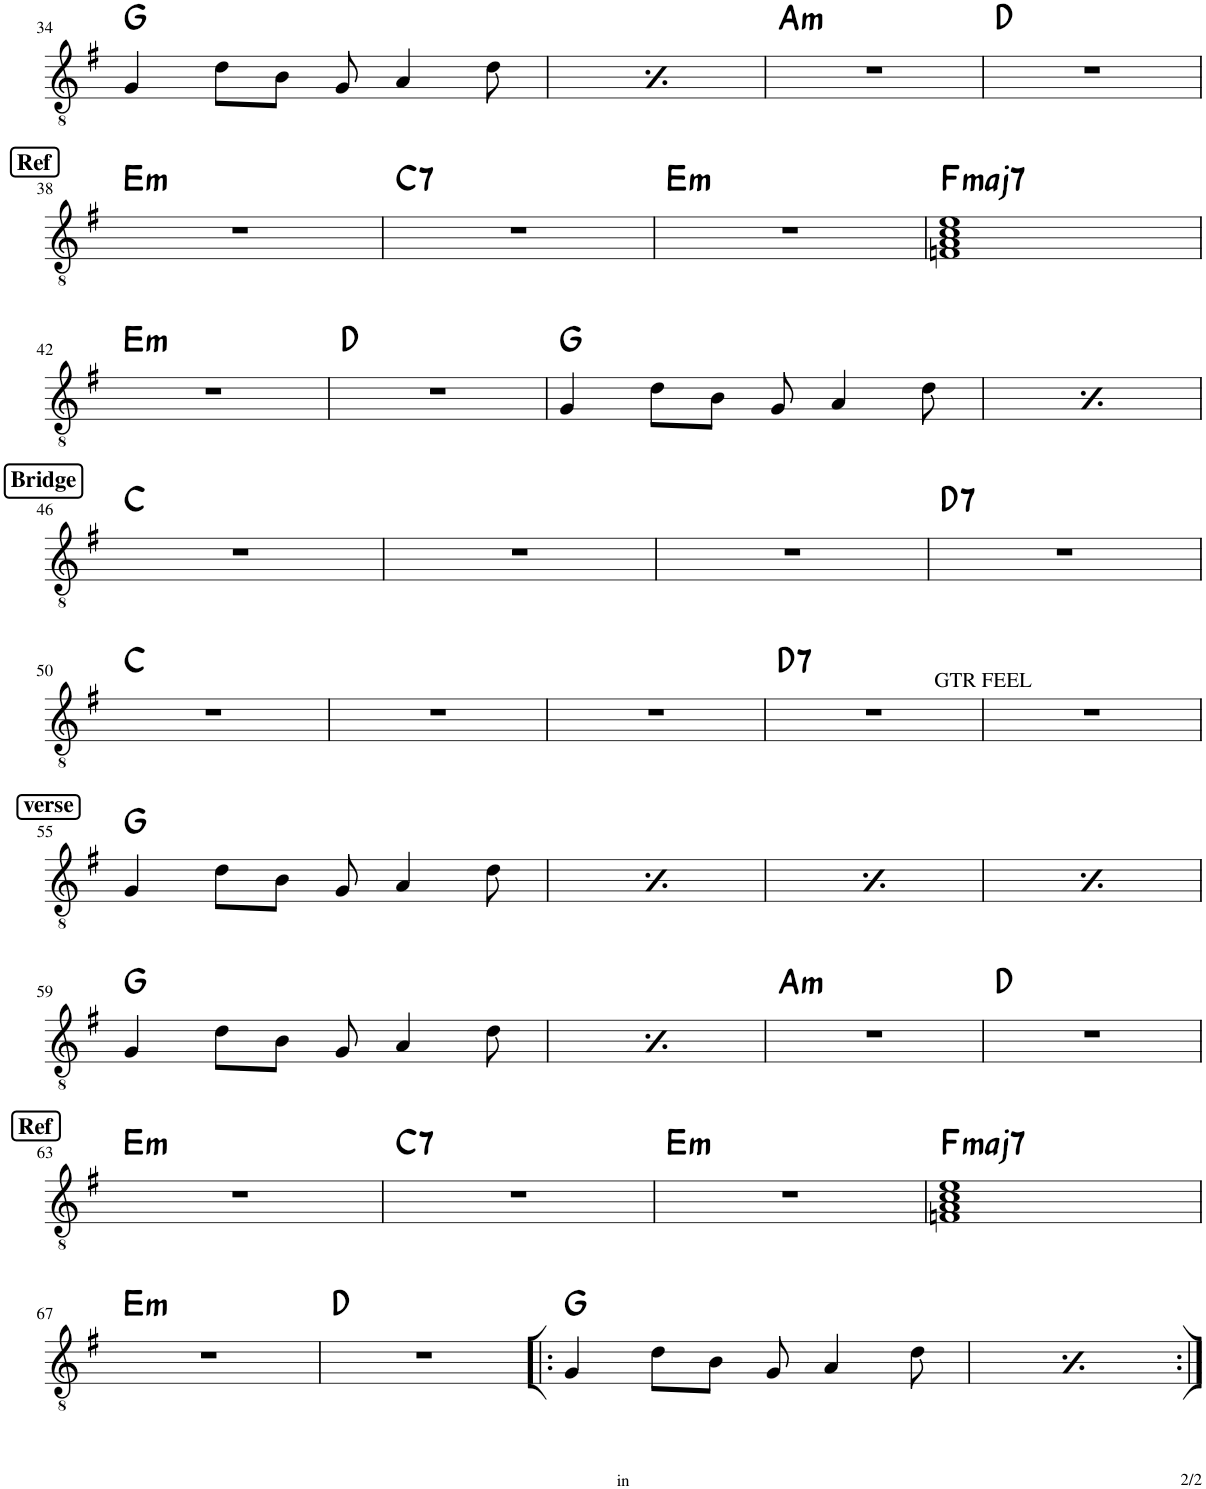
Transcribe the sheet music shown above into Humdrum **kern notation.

**kern	**harte
*part1	*part1
*staff1	*
*I"Classical Guitar	*
*I'Guit.	*
!!LO:PB:g=z
*clefGv2	*
*k[f#]	*
*M4/4	*
=34	=34
4G/	G:maj
8d\L	.
8B\J	.
8G/	.
4A/	.
8d\	.
=35	=35
4G/	G:maj
8d\L	.
8B\J	.
8G/	.
4A/	.
8d\	.
=36	=36
!	!LO:H:kt=m
1r	A:min
=37	=37
1r	D:maj
!!LO:LB:g=z
!!LO:REH:place=s1:a:B:cj:fs=11:t=Ref
=38	=38
!	!LO:H:kt=m
1r	E:min
=39	=39
!	!LO:H:kt=7
1r	C:7
=40	=40
!	!LO:H:kt=m
1r	E:min
=41	=41
!	!LO:H:kt=maj7
1Fn 1A 1c 1e	F:maj7
!!LO:LB:g=z
=42	=42
!	!LO:H:kt=m
1r	E:min
=43	=43
1r	D:maj
=44	=44
4G/	G:maj
8d\L	.
8B\J	.
8G/	.
4A/	.
8d\	.
=45	=45
4G/	G:maj
8d\L	.
8B\J	.
8G/	.
4A/	.
8d\	.
!!LO:LB:g=z
!!LO:REH:place=s1:a:B:cj:fs=11:t=Bridge
=46	=46
1r	C:maj
=47	=47
1r	.
=48	=48
1r	.
=49	=49
!	!LO:H:kt=7
1r	D:7
!!LO:LB:g=z
=50	=50
1r	C:maj
=51	=51
1r	.
=52	=52
1r	.
=53	=53
!	!LO:H:kt=7
1r	D:7
=54	=54
!LO:TX:a:t=GTR FEEL	!
1r	.
!!LO:LB:g=z
!!LO:REH:place=s1:a:B:cj:fs=11:t=verse
=55	=55
4G/	G:maj
8d\L	.
8B\J	.
8G/	.
4A/	.
8d\	.
!!LO:REH:place=s1:a:B:cj:fs=11:t=verse
=56	=56
4G/	G:maj
8d\L	.
8B\J	.
8G/	.
4A/	.
8d\	.
!!LO:REH:place=s1:a:B:cj:fs=11:t=verse
=57	=57
4G/	G:maj
8d\L	.
8B\J	.
8G/	.
4A/	.
8d\	.
!!LO:REH:place=s1:a:B:cj:fs=11:t=verse
=58	=58
4G/	G:maj
8d\L	.
8B\J	.
8G/	.
4A/	.
8d\	.
!!LO:LB:g=z
=59	=59
4G/	G:maj
8d\L	.
8B\J	.
8G/	.
4A/	.
8d\	.
=60	=60
4G/	G:maj
8d\L	.
8B\J	.
8G/	.
4A/	.
8d\	.
=61	=61
!	!LO:H:kt=m
1r	A:min
=62	=62
1r	D:maj
!!LO:LB:g=z
!!LO:REH:place=s1:a:B:cj:fs=11:t=Ref
=63	=63
!	!LO:H:kt=m
1r	E:min
=64	=64
!	!LO:H:kt=7
1r	C:7
=65	=65
!	!LO:H:kt=m
1r	E:min
=66	=66
!	!LO:H:kt=maj7
1Fn 1A 1c 1e	F:maj7
!!LO:LB:g=z
=67	=67
!	!LO:H:kt=m
1r	E:min
=68	=68
1r	D:maj
=69!|:	=69!|:
4G/	G:maj
8d\L	.
8B\J	.
8G/	.
4A/	.
8d\	.
=70	=70
4G/	G:maj
8d\L	.
8B\J	.
8G/	.
4A/	.
8d\	.
=:|!	=:|!
*-	*-
